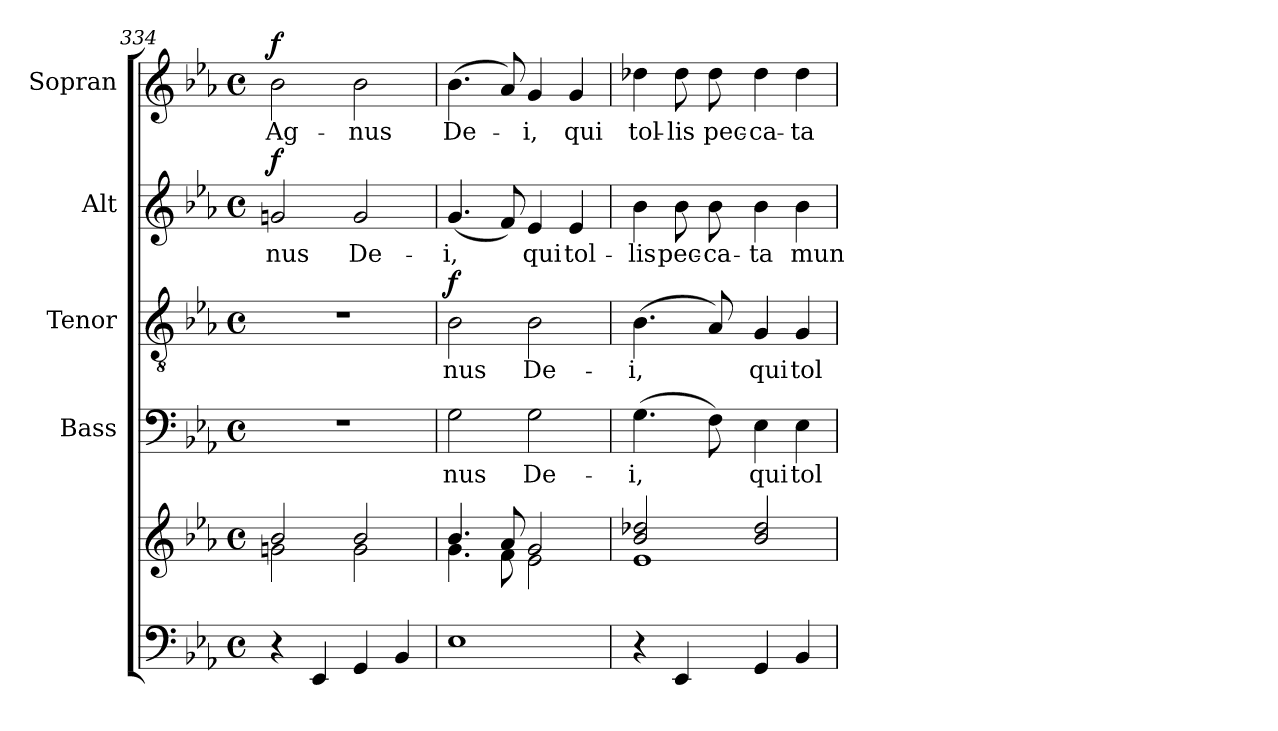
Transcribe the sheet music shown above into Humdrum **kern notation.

**kern	**kern	**kern	**text	**kern	**text	**dynam	**kern	**text	**dynam	**kern	**text	**dynam
*part5	*part5	*part4	*part4	*part3	*part3	*part3	*part2	*part2	*part2	*part1	*part1	*part1
*staff6	*staff5	*staff4	*staff4	*staff3	*staff3	*staff3	*staff2	*staff2	*staff2	*staff1	*staff1	*staff1
*	*	*I"Bass	*	*I"Tenor	*	*	*I"Alt	*	*	*I"Sopran	*	*
*	*	*I'B.	*	*I'T.	*	*	*I'A.	*	*	*I'S.	*	*
*clefF4	*clefG2	*clefF4	*	*clefGv2	*	*	*clefG2	*	*	*clefG2	*	*
*k[b-e-a-]	*k[b-e-a-]	*k[b-e-a-]	*	*k[b-e-a-]	*	*	*k[b-e-a-]	*	*	*k[b-e-a-]	*	*
*E-:	*E-:	*E-:	*	*E-:	*	*	*E-:	*	*	*E-:	*	*
*M4/4	*M4/4	*M4/4	*	*M4/4	*	*	*M4/4	*	*	*M4/4	*	*
*met(c)	*met(c)	*met(c)	*	*met(c)	*	*	*met(c)	*	*	*met(c)	*	*
=334	=334	=334	=334	=334	=334	=334	=334	=334	=334	=334	=334	=334
*	*^	*	*	*	*	*	*	*	*	*	*	*
!	!	!	!	!	!	!	!	!	!LO:LY:b	!LO:DY:a	!	!LO:LY:b	!LO:DY:a
4r	2b-/	2gn\	1r	.	1r	.	.	2gn/	-nus	f	2b-\	Ag-	f
4EE-/	.	.	.	.	.	.	.	.	.	.	.	.	.
!	!	!	!	!	!	!	!	!	!LO:LY:b	!	!	!LO:LY:b	!
4GG/	2b-/	2g\	.	.	.	.	.	2g/	De-	.	2b-\	-nus	.
4BB-/	.	.	.	.	.	.	.	.	.	.	.	.	.
=335	=335	=335	=335	=335	=335	=335	=335	=335	=335	=335	=335	=335	=335
!	!	!	!	!LO:LY:b	!	!LO:LY:b	!LO:DY:a	!	!LO:LY:b	!	!	!LO:LY:b	!
1E-	4.b-/	4.g\	2G\	-nus	2B-\	-nus	f	(<4.g/	-i,	.	(>4.b-\	De-	.
.	8a-/	8f\	.	.	.	.	.	8f/)	.	.	8a-/)	.	.
!	!	!	!	!LO:LY:b	!	!LO:LY:b	!	!	!LO:LY:b	!	!	!LO:LY:b	!
.	2g/	2e-\	2G\	De-	2B-\	De-	.	4e-/	qui	.	4g/	-i,	.
!	!	!	!	!	!	!	!	!	!LO:LY:b	!	!	!LO:LY:b	!
.	.	.	.	.	.	.	.	4e-/	tol-	.	4g/	qui	.
=336	=336	=336	=336	=336	=336	=336	=336	=336	=336	=336	=336	=336	=336
!	!	!	!	!LO:LY:b	!	!LO:LY:b	!	!	!LO:LY:b	!	!	!LO:LY:b	!
4r	2b-/ 2dd-X/	1e-	(>4.G\	-i,	(>4.B-\	-i,	.	4b-\	-lis	.	4dd-X\	tol-	.
!	!	!	!	!	!	!	!	!	!LO:LY:b	!	!	!LO:LY:b	!
4EE-/	.	.	.	.	.	.	.	8b-\	pec-	.	8dd-\	-lis	.
!	!	!	!	!	!	!	!	!	!LO:LY:b	!	!	!LO:LY:b	!
.	.	.	8F\)	.	8A-/)	.	.	8b-\	-ca-	.	8dd-\	pec-	.
!	!	!	!	!LO:LY:b	!	!LO:LY:b	!	!	!LO:LY:b	!	!	!LO:LY:b	!
4GG/	2b-/ 2dd-/	.	4E-\	qui	4G/	qui	.	4b-\	-ta	.	4dd-\	-ca-	.
!	!	!	!	!LO:LY:b	!	!LO:LY:b	!	!	!LO:LY:b	!	!	!LO:LY:b	!
4BB-/	.	.	4E-\	tol-	4G/	tol-	.	4b-\	mun-	.	4dd-\	-ta	.
*	*v	*v	*	*	*	*	*	*	*	*	*	*	*
=	=	=	=	=	=	=	=	=	=	=	=	=
*-	*-	*-	*-	*-	*-	*-	*-	*-	*-	*-	*-	*-
